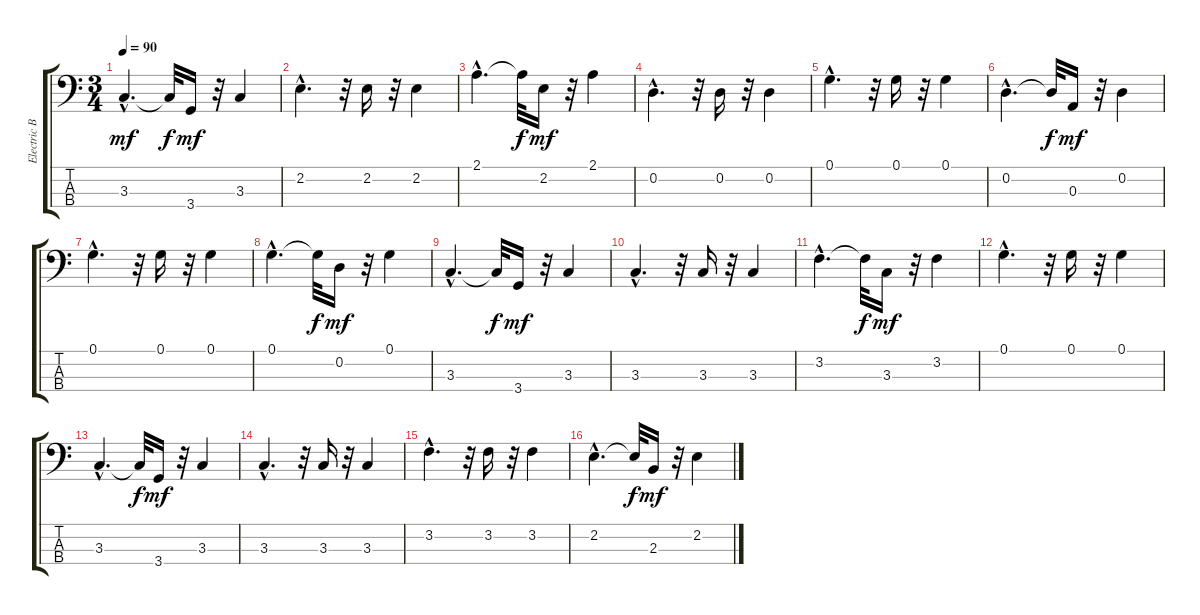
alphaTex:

\track ("Electric Bass" "Electric B") {instrument electricbassfinger}
\staff {score tabs}
\tuning (G2 D2 A1 E1) {hide}
\ts (3 4)
\tempo 90
\clef f4
\ks c
3.3{hac}.4{d dy mf} 3.3{t}.32{dy f} 3.4.16{dy mf} r.32 3.3.4 |
2.2{hac}.4{d} r.32 2.2.16 r.32 2.2.4 |
2.1{hac}.4{d} 2.1{t}.32{dy f} 2.2.16{dy mf} r.32 2.1.4 |
0.2{hac}.4{d} r.32 0.2.16 r.32 0.2.4 |
0.1{hac}.4{d} r.32 0.1.16 r.32 0.1.4 |
0.2{hac}.4{d} 0.2{t}.32{dy f} 0.3.16{dy mf} r.32 0.2.4 |
0.1{hac}.4{d} r.32 0.1.16 r.32 0.1.4 |
0.1{hac}.4{d} 0.1{t}.32{dy f} 0.2.16{dy mf} r.32 0.1.4 |
3.3{hac}.4{d} 3.3{t}.32{dy f} 3.4.16{dy mf} r.32 3.3.4 |
3.3{hac}.4{d} r.32 3.3.16 r.32 3.3.4 |
3.2{hac}.4{d} 3.2{t}.32{dy f} 3.3.16{dy mf} r.32 3.2.4 |
0.1{hac}.4{d} r.32 0.1.16 r.32 0.1.4 |
3.3{hac}.4{d} 3.3{t}.32{dy f} 3.4.16{dy mf} r.32 3.3.4 |
3.3{hac}.4{d} r.32 3.3.16 r.32 3.3.4 |
3.2{hac}.4{d} r.32 3.2.16 r.32 3.2.4 |
2.2{hac}.4{d} 2.2{t}.32{dy f} 2.3.16{dy mf} r.32 2.2.4
